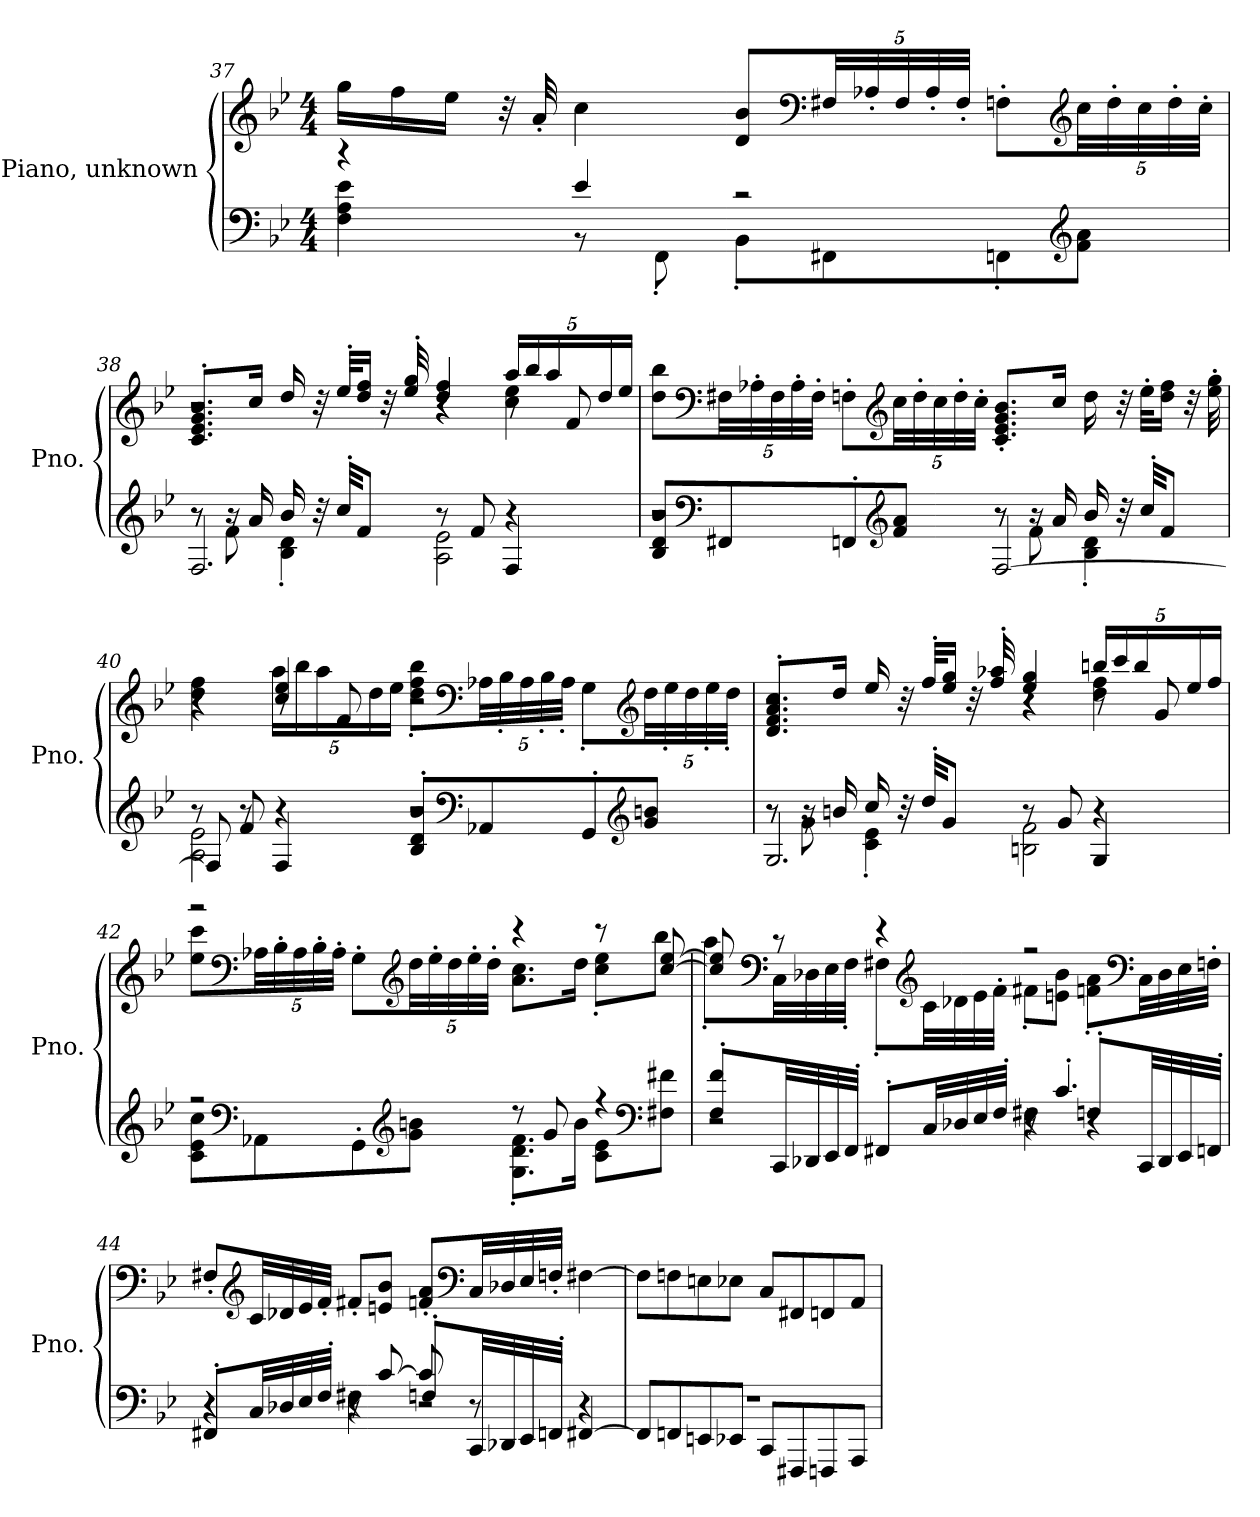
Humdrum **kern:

**kern	**kern
*part1	*part1
*staff2	*staff1
*I"Piano, unknown	*
*I'Pno.	*
!!LO:LB:g=z
*clefF4	*clefG2
*k[b-e-]	*k[b-e-]
*M4/4	*M4/4
=37	=37
*^	*
4r	4F\ 4A\ 4e-\	16gg\LL
.	.	16ff\
.	.	16ee-\JJ
.	.	32r
.	.	32a'/
4e-/	8r	4cc\
.	8FF'\	.
2r	8BB-'\L	8d/ 8b-/L
*	*	*clefF4
*	*	*Xbrackettup
.	8FF#X\	40F#X/LL
.	.	40A-X'/
.	.	40F#/
.	.	40A-'/
.	.	40F#'/JJJ
.	8FFn'\	8Fn'\L
*clefG2	*	*clefG2
.	8f\ 8a\J	40cc\LL
.	.	40dd'\
.	.	40cc\
.	.	40dd'\
.	.	40cc'\JJJ
=38	=38	=38
*	*^	*^
*	*	*	*	*^
8r	8r	2.F/	8.c/' 8.e-/' 8.g/' 8.b-/'L	2r	2r
16r	8f\	.	.	.	.
16a/	.	.	16cc/Jk	.	.
16b-/	4B-\' 4d\'	.	16dd/	.	.
32r	.	.	32r	.	.
32cc'/KKL	.	.	32ee-'/KLL	.	.
8f/J	.	.	16dd/ 16ff/JJ	.	.
.	.	.	32r	.	.
.	.	.	32ee-/' 32gg/'	.	.
8r	2A\ 2e-\	.	4dd/ 4ff/	4r	4r
8f/	.	.	.	.	.
4F/	.	4r	20aa/LL	4cc\ 4ee-\	8r
.	.	.	20bb-/	.	.
.	.	.	20aa/	.	.
.	.	.	.	.	8f/
.	.	.	20dd/	.	.
.	.	.	20ee-/JJ	.	.
*	*	*	*v	*v	*v
!!LO:PB:g=z
=39	=39	=39	=39
8B-/ 8d/ 8b-/L	2r	2r	8dd\ 8bb-\L
*clefF4	*	*	*clefF4
8FF#X/	.	.	40F#X\LL
.	.	.	40A-X'\
.	.	.	40F#\
.	.	.	40A-'\
.	.	.	40F#'\JJJ
8FFn'/	.	.	8Fn'\L
*clefG2	*	*	*clefG2
8f/ 8a/J	.	.	40cc\LL
.	.	.	40dd'\
.	.	.	40cc\
.	.	.	40dd'\
.	.	.	40cc'\JJJ
8r	8r	[2F/	8.c/' 8.e-/' 8.g/' 8.b-/'L
16r	8f\	.	.
16a/	.	.	16cc/Jk
16b-/	4B-\' 4d\'	.	16dd\
32r	.	.	32r
32cc'/KKL	.	.	32ee-'\KLL
8f/J	.	.	16dd\ 16ff\JJ
.	.	.	32r
.	.	.	32ee-\' 32gg\'
!!LO:LB:g=z
=40	=40	=40	=40
*	*	*	*^
*	*	*	*	*^
8r	2A\ 2e-\	8F/]	4r	4dd\ 4ff\	4r
8f/	.	8r	.	.	.
4F/	.	4r	4cc/ 4ee-/	20aa\LL	8r
.	.	.	.	20bb-\	.
.	.	.	.	20aa\	.
.	.	.	.	.	8f/
.	.	.	.	20dd\	.
.	.	.	.	20ee-\JJ	.
8B-/' 8d/' 8b-/'L	2r	2r	2r	8dd\' 8ff\' 8bb-\'L	2r
*clefF4	*	*	*clefF4	*	*
8AA-X/	.	.	.	40A-X\LL	.
.	.	.	.	40B-'\	.
.	.	.	.	40A-\	.
.	.	.	.	40B-'\	.
.	.	.	.	40A-'\JJJ	.
8GG'/	.	.	.	8G'\L	.
*clefG2	*	*	*clefG2	*	*
8g/ 8bn/J	.	.	.	40dd\LL	.
.	.	.	.	40ee-'\	.
.	.	.	.	40dd\	.
.	.	.	.	40ee-'\	.
.	.	.	.	40dd'\JJJ	.
!!LO:LB:g=z	!!	!!
=41	=41	=41	=41	=41	=41
8r	8r	2.G/	8.d/' 8.f/' 8.a/' 8.cc/'L	2r	2r
16r	8g\	.	.	.	.
16bn/	.	.	16dd/Jk	.	.
16cc/	4c\' 4e-\'	.	16ee-/	.	.
32r	.	.	32r	.	.
32dd'/KKL	.	.	32ff'/KLL	.	.
8g/J	.	.	16ee-/ 16gg/JJ	.	.
.	.	.	32r	.	.
.	.	.	32ff/' 32aa-X/'	.	.
8r	2Bn\ 2f\	.	4ee-/ 4gg/	4r	4r
8g/	.	.	.	.	.
4G/	.	4r	20bbn/LL	4dd\ 4ff\	8r
.	.	.	20ccc/	.	.
.	.	.	20bb/	.	.
.	.	.	.	.	8g/
.	.	.	20ee-/	.	.
.	.	.	20ff/JJ	.	.
*	*v	*v	*	*	*
*	*	*	*v	*v
!!LO:LB:g=z
=42	=42	=42	=42
2r	8c\ 8e-\ 8cc\L	2r	8ee-\ 8ccc\L
*clefF4	*	*clefF4	*
.	8AA-X\	.	40A-X\LL
.	.	.	40B-'\
.	.	.	40A-\
.	.	.	40B-'\
.	.	.	40A-'\JJJ
.	8GG'\	.	8G'\L
*clefG2	*	*clefG2	*
.	8g\ 8bn\J	.	40dd\LL
.	.	.	40ee-'\
.	.	.	40dd\
.	.	.	40ee-'\
.	.	.	40dd'\JJJ
8r	8.G\' 8.d\' 8.f\'L	4r	8.a\ 8.cc\L
8g/	.	.	.
.	16b\Jk	.	16dd\Jk
4r	8c\ 8e-\L	8r	8cc\' 8ee-\'L
*clefF4	*	*	*
.	8F#X\ 8f#X\J	[8cc/ [8ee-/	8bb-\J
!!LO:LB:g=z	!!
=43	=43	=43	=43
*	*^	*	*
2r	2r	8F/' 8f/'L	8cc/] 8ee-/]	8aa'\L
*	*	*	*clefF4	*
.	.	32CC/LL	8r	32C\LL
.	.	32DD-X/	.	32D-X\
.	.	32EE-/	.	32E-\
.	.	32FF'/JJJ	.	32F'\JJJ
.	.	8FF#X'/L	4r	8F#X'\L
*	*	*	*clefG2	*
.	.	32C/LL	.	32c\LL
.	.	32D-X/	.	32d-X\
.	.	32E-/	.	32e-\
.	.	32F'/JJJ	.	32f'\JJJ
8r	4F#X\	4r	2r	8f#X'\L
4.c'/	.	.	.	8en\ 8b-\J
.	4r	8Fn'/L	.	8fn\' 8a\'L
*	*	*	*clefF4	*
.	.	32CC/LL	.	32C\LL
.	.	32DD-/	.	32D-\
.	.	32EE-/	.	32E-\
.	.	32FFn'/JJJ	.	32Fn'\JJJ
*	*	*	*v	*v
!!LO:LB:g=z
=44	=44	=44	=44
4r	4r	8FF#X'/L	8F#X'/L
*	*	*	*clefG2
.	.	32C/LL	32c/LL
.	.	32D-X/	32d-X/
.	.	32E-/	32e-/
.	.	32F'/JJJ	32f'/JJJ
8r	4F#X\	4r	8f#X'/L
[8c/	.	.	8en/ 8b-/J
8c/]	2r	8Fn'/L	8fn/' 8a/'L
*	*	*	*clefF4
8r	.	32CC/LL	32C/LL
.	.	32DD-X/	32D-X/
.	.	32EE-/	32E-/
.	.	32FFn'/JJJ	32Fn'/JJJ
4r	.	[4FF#X/	[4F#X\
*	*v	*v	*
=45	=45	=45
1r	8FF#/L]	8F#\L]
.	8FFn/	8Fn\
.	8EEn/	8En\
.	8EE-X/J	8E-X\J
.	8CC/L	8C/L
.	8FFF#X/	8FF#X/
.	8FFFn/	8FFn/
.	8AAA/J	8AA/J
*v	*v	*
=	=
*-	*-
